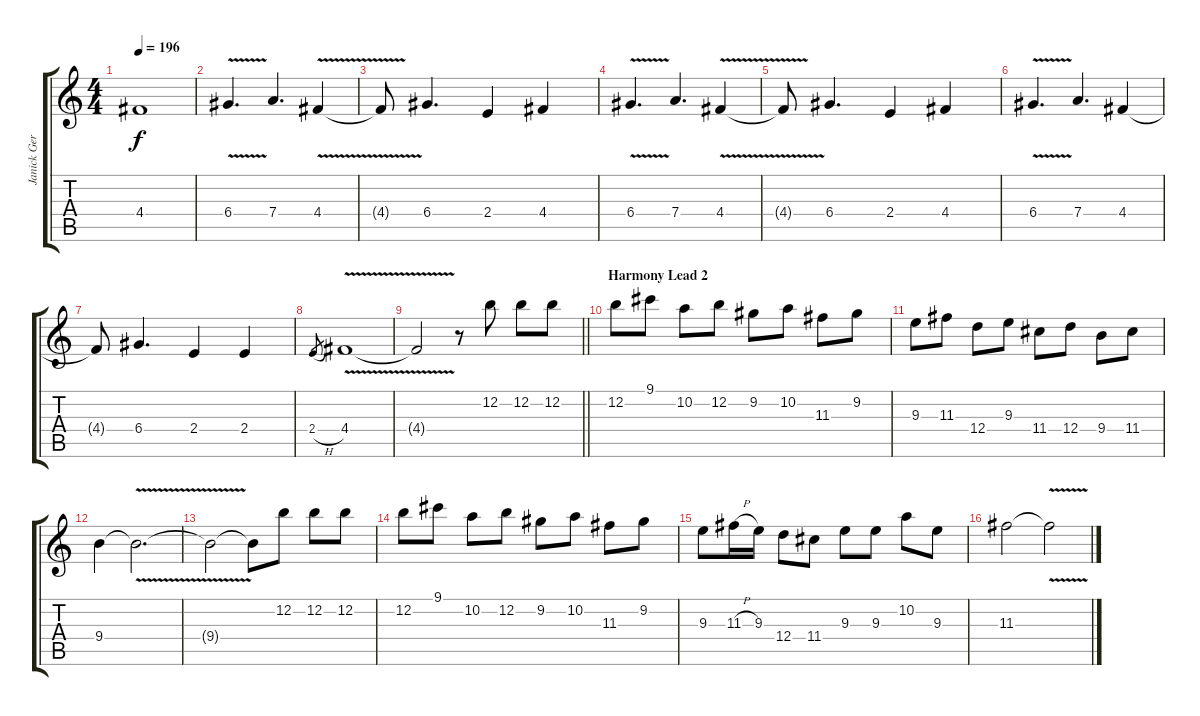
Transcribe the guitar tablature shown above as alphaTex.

\track ("Janick Gers" "Janick Ger") {instrument distortionguitar}
\staff {score tabs}
\tuning (E4 B3 G3 D3 A2 E2) {hide}
\ts (4 4)
\tempo 196
\clef g2
\ks c
4.4{t}.1{dy f} |
6.4{v}.4{d} 7.4.4{d} 4.4{v}.4 |
4.4{t}.8 6.4.4{d} 2.4.4 4.4.4 |
6.4{v}.4{d} 7.4.4{d} 4.4{v}.4 |
4.4{t}.8 6.4.4{d} 2.4.4 4.4.4 |
6.4{v}.4{d} 7.4.4{d} 4.4.4 |
4.4{t}.8 6.4.4{d} 2.4.4 2.4.4 |
2.4{h}.8{gr} 4.4{v}.1 |
\barLineRight lightlight
4.4{t}.2 r.8 12.2.8 12.2.8 12.2.8 |
\section ("" "Harmony Lead 2")
12.2.8 9.1.8 10.2.8 12.2.8 9.2.8 10.2.8 11.3.8 9.2.8 |
9.3.8 11.3.8 12.4.8 9.3.8 11.4.8 12.4.8 9.4.8 11.4.8 |
9.4.4 9.4{v t}.2{d} |
9.4{t}.2 9.4{t}.8 12.2.8 12.2.8 12.2.8 |
12.2.8 9.1.8 10.2.8 12.2.8 9.2.8 10.2.8 11.3.8 9.2.8 |
9.3.8 11.3{h}.16 9.3.16 12.4.8 11.4.8 9.3.8 9.3.8 10.2.8 9.3.8 |
11.3.2 11.3{v t}.2
